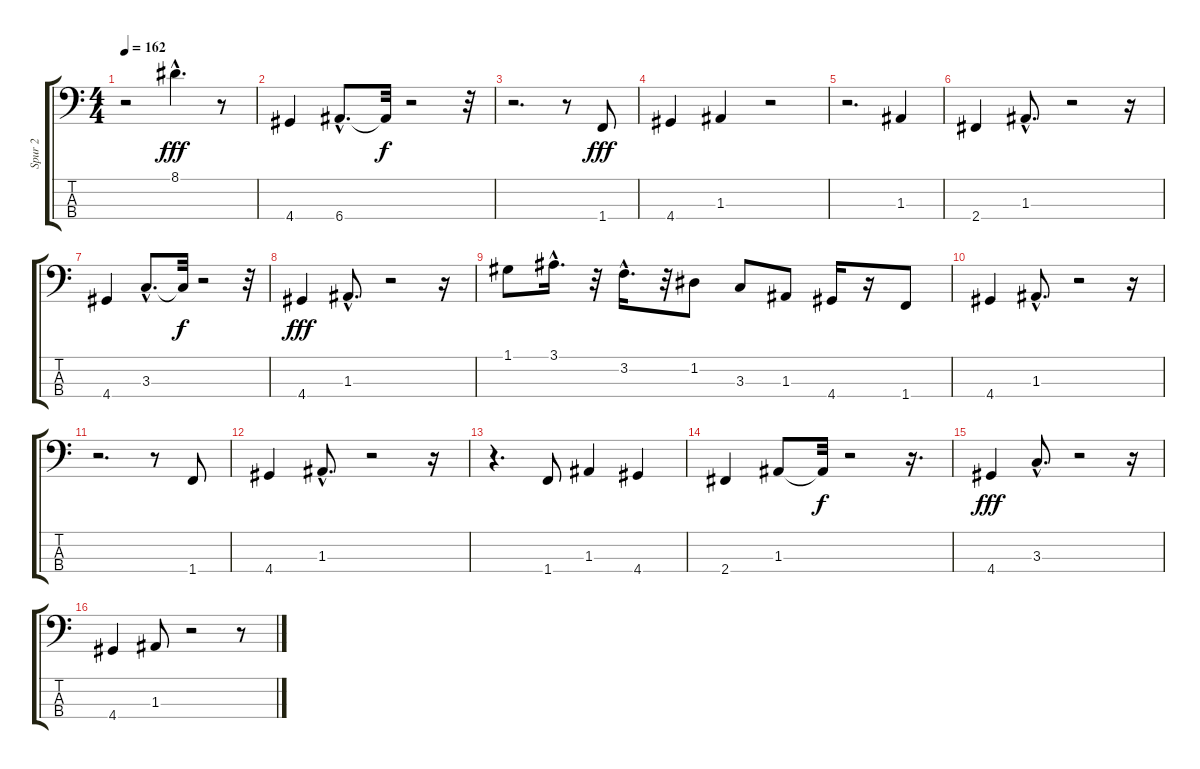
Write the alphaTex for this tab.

\track ("Spur 2" "Spur 2") {instrument electricbassfinger}
\staff {score tabs}
\tuning (G2 D2 A1 E1) {hide}
\ts (4 4)
\tempo 162
\clef f4
\ks c
r.2{dy f} 8.1{hac}.4{d dy fff} r.8 |
4.4.4 6.4{hac}.8{d} 6.4{t}.32{dy f} r.2 r.32 |
r.2{d} r.8 1.4.8{dy fff} |
4.4.4 1.3.4 r.2 |
r.2{d} 1.3.4 |
2.4.4 1.3{hac}.8{d} r.2 r.16 |
4.4.4 3.3{hac}.8{d} 3.3{t}.32{dy f} r.2 r.32 |
4.4.4{dy fff} 1.3{hac}.8{d} r.2 r.16 |
1.1.8 3.1{hac}.16{d} r.32 3.2{hac}.16{d} r.32 1.2.8 3.3.8 1.3.8 4.4.16 r.16 1.4.8 |
4.4.4 1.3{hac}.8{d} r.2 r.16 |
r.2{d} r.8 1.4.8 |
4.4.4 1.3{hac}.8{d} r.2 r.16 |
r.4{d} 1.4.8 1.3.4 4.4.4 |
2.4.4 1.3.8 1.3{t}.32{dy f} r.2 r.16{d} |
4.4.4{dy fff} 3.3{hac}.8{d} r.2 r.16 |
4.4.4 1.3.8 r.2 r.8
